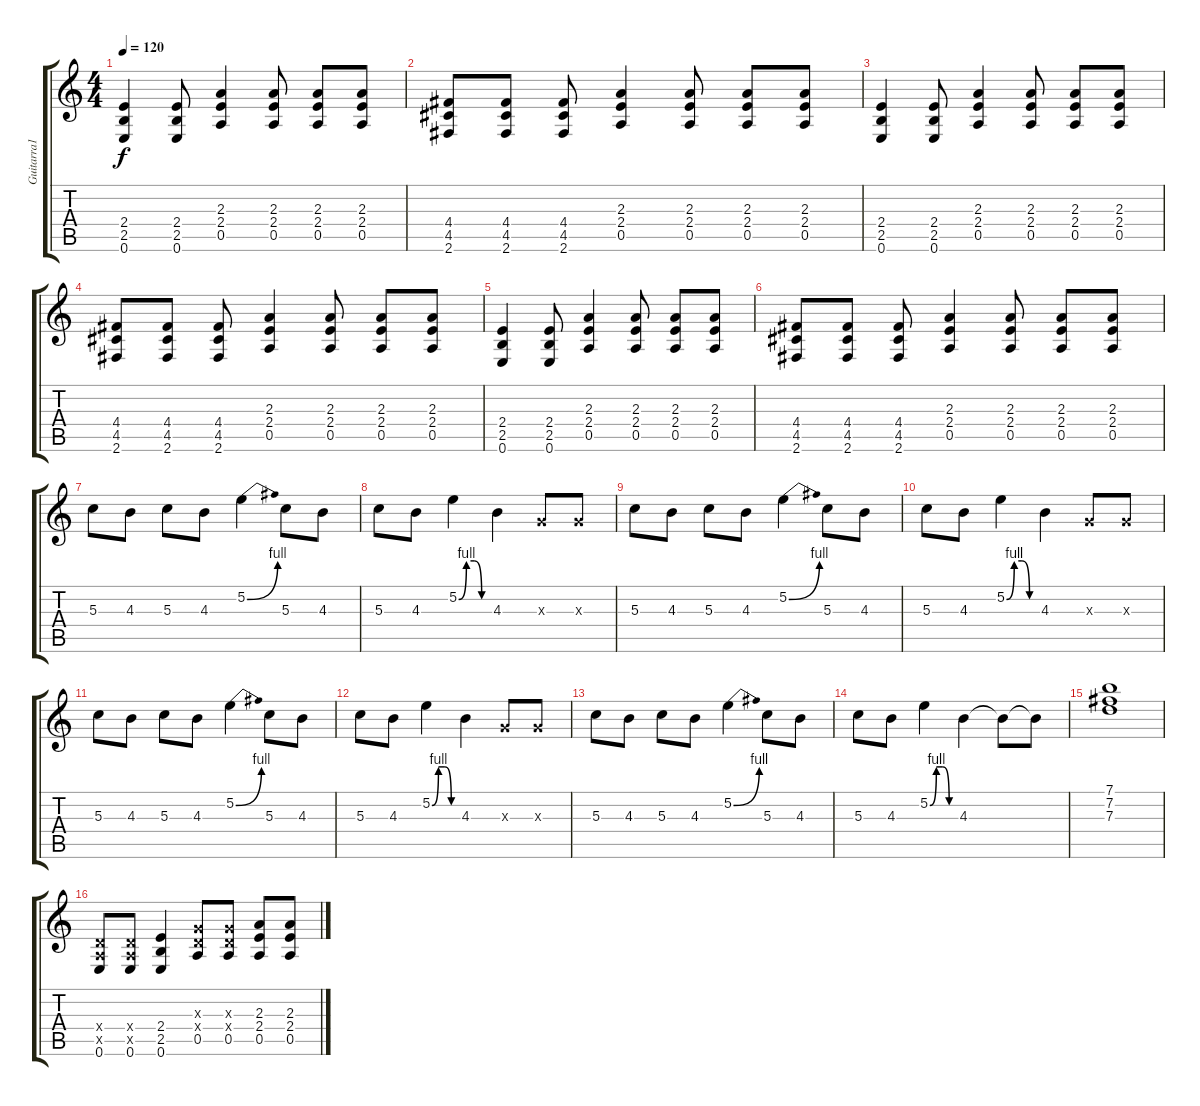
\track ("Guitarra1" "Guitarra1") {instrument overdrivenguitar}
\staff {score tabs}
\tuning (E4 B3 G3 D3 A2 E2) {hide}
\ts (4 4)
\tempo 120
\clef g2
\ks c
(2.4 2.5 0.6).4{dy f} (2.4 2.5 0.6).8 (2.3 2.4 0.5).4 (2.3 2.4 0.5).8 (2.3 2.4 0.5).8 (2.3 2.4 0.5).8 |
(4.4 4.5 2.6).8 (4.4 4.5 2.6).8 (4.4 4.5 2.6).8 (2.3 2.4 0.5).4 (2.3 2.4 0.5).8 (2.3 2.4 0.5).8 (2.3 2.4 0.5).8 |
(2.4 2.5 0.6).4 (2.4 2.5 0.6).8 (2.3 2.4 0.5).4 (2.3 2.4 0.5).8 (2.3 2.4 0.5).8 (2.3 2.4 0.5).8 |
(4.4 4.5 2.6).8 (4.4 4.5 2.6).8 (4.4 4.5 2.6).8 (2.3 2.4 0.5).4 (2.3 2.4 0.5).8 (2.3 2.4 0.5).8 (2.3 2.4 0.5).8 |
(2.4 2.5 0.6).4 (2.4 2.5 0.6).8 (2.3 2.4 0.5).4 (2.3 2.4 0.5).8 (2.3 2.4 0.5).8 (2.3 2.4 0.5).8 |
(4.4 4.5 2.6).8 (4.4 4.5 2.6).8 (4.4 4.5 2.6).8 (2.3 2.4 0.5).4 (2.3 2.4 0.5).8 (2.3 2.4 0.5).8 (2.3 2.4 0.5).8 |
5.3.8 4.3.8 5.3.8 4.3.8 5.2{be (bend 0 0 60 4)}.4 5.3.8 4.3.8 |
5.3.8 4.3.8 5.2{be (custom 0 0 15 4 30 4 45 0 60 0)}.4 4.3.4 0.3{x}.8 0.3{x}.8 |
5.3.8 4.3.8 5.3.8 4.3.8 5.2{be (bend 0 0 60 4)}.4 5.3.8 4.3.8 |
5.3.8 4.3.8 5.2{be (custom 0 0 15 4 30 4 45 0 60 0)}.4 4.3.4 0.3{x}.8 0.3{x}.8 |
5.3.8 4.3.8 5.3.8 4.3.8 5.2{be (bend 0 0 60 4)}.4 5.3.8 4.3.8 |
5.3.8 4.3.8 5.2{be (custom 0 0 15 4 30 4 45 0 60 0)}.4 4.3.4 0.3{x}.8 0.3{x}.8 |
5.3.8 4.3.8 5.3.8 4.3.8 5.2{be (bend 0 0 60 4)}.4 5.3.8 4.3.8 |
5.3.8 4.3.8 5.2{be (custom 0 0 15 4 30 4 45 0 60 0)}.4 4.3.4 4.3{t}.8 4.3{t}.8 |
(7.1 7.2 7.3).1 |
(0.4{x} 0.5{x} 0.6).8 (0.4{x} 0.5{x} 0.6).8 (2.4 2.5 0.6).4 (0.3{x} 0.4{x} 0.5).8 (0.3{x} 0.4{x} 0.5).8 (2.3 2.4 0.5).8 (2.3 2.4 0.5).8
